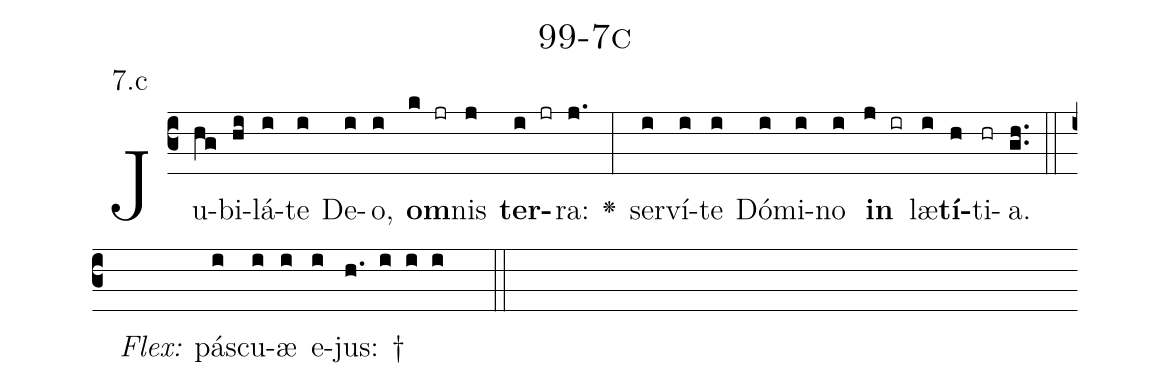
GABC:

name: 99-7c;
annotation: 7.c;
%%
(c3)Ju(hg)bi(hi)lá(i)te(i) De(i)o,(i) <b>om</b>(k jr)nis(j) <b>ter</b>(i jr)ra:(j.) <v>\greheightstar</v>(:) ser(i)ví(i)te(i) Dó(i)mi(i)no(i) <b>in</b>(j ir) læ(i)<b>tí</b>(h)ti(hr)a.(gh..) (::)
<i>Flex:</i>()  pás(i)cu(i)æ(i) e(i)jus: †(h. i i i  ::)

%E(i) u(i) o(j) u(i) a(h) e.(gh..) (::)
